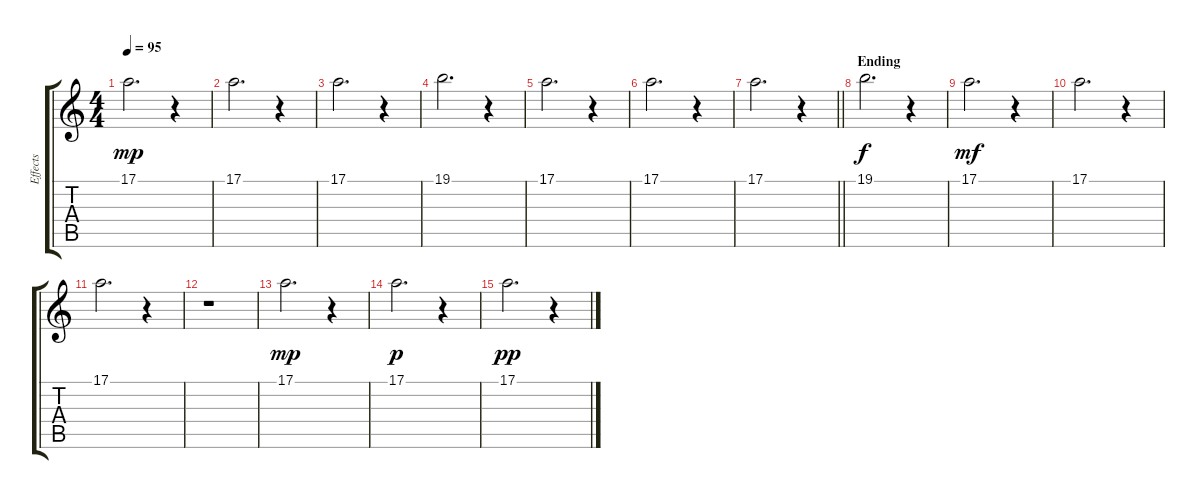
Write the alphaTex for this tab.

\track ("Effects" "Effects") {instrument pad2warm}
\staff {score tabs}
\tuning (E4 B3 G3 D3 A2 E2) {hide}
\ts (4 4)
\tempo 95
\clef g2
\ks c
17.1.2{d dy mp} r.4 |
17.1.2{d} r.4 |
17.1.2{d} r.4 |
19.1.2{d} r.4 |
17.1.2{d} r.4 |
17.1.2{d} r.4 |
\barLineRight lightlight
17.1.2{d} r.4 |
\section ("" "Ending")
19.1.2{d dy f} r.4 |
17.1.2{d dy mf} r.4 |
17.1.2{d} r.4 |
17.1.2{d} r.4 |
r.1 |
17.1.2{d dy mp} r.4 |
17.1.2{d dy p} r.4 |
17.1.2{d dy pp} r.4
